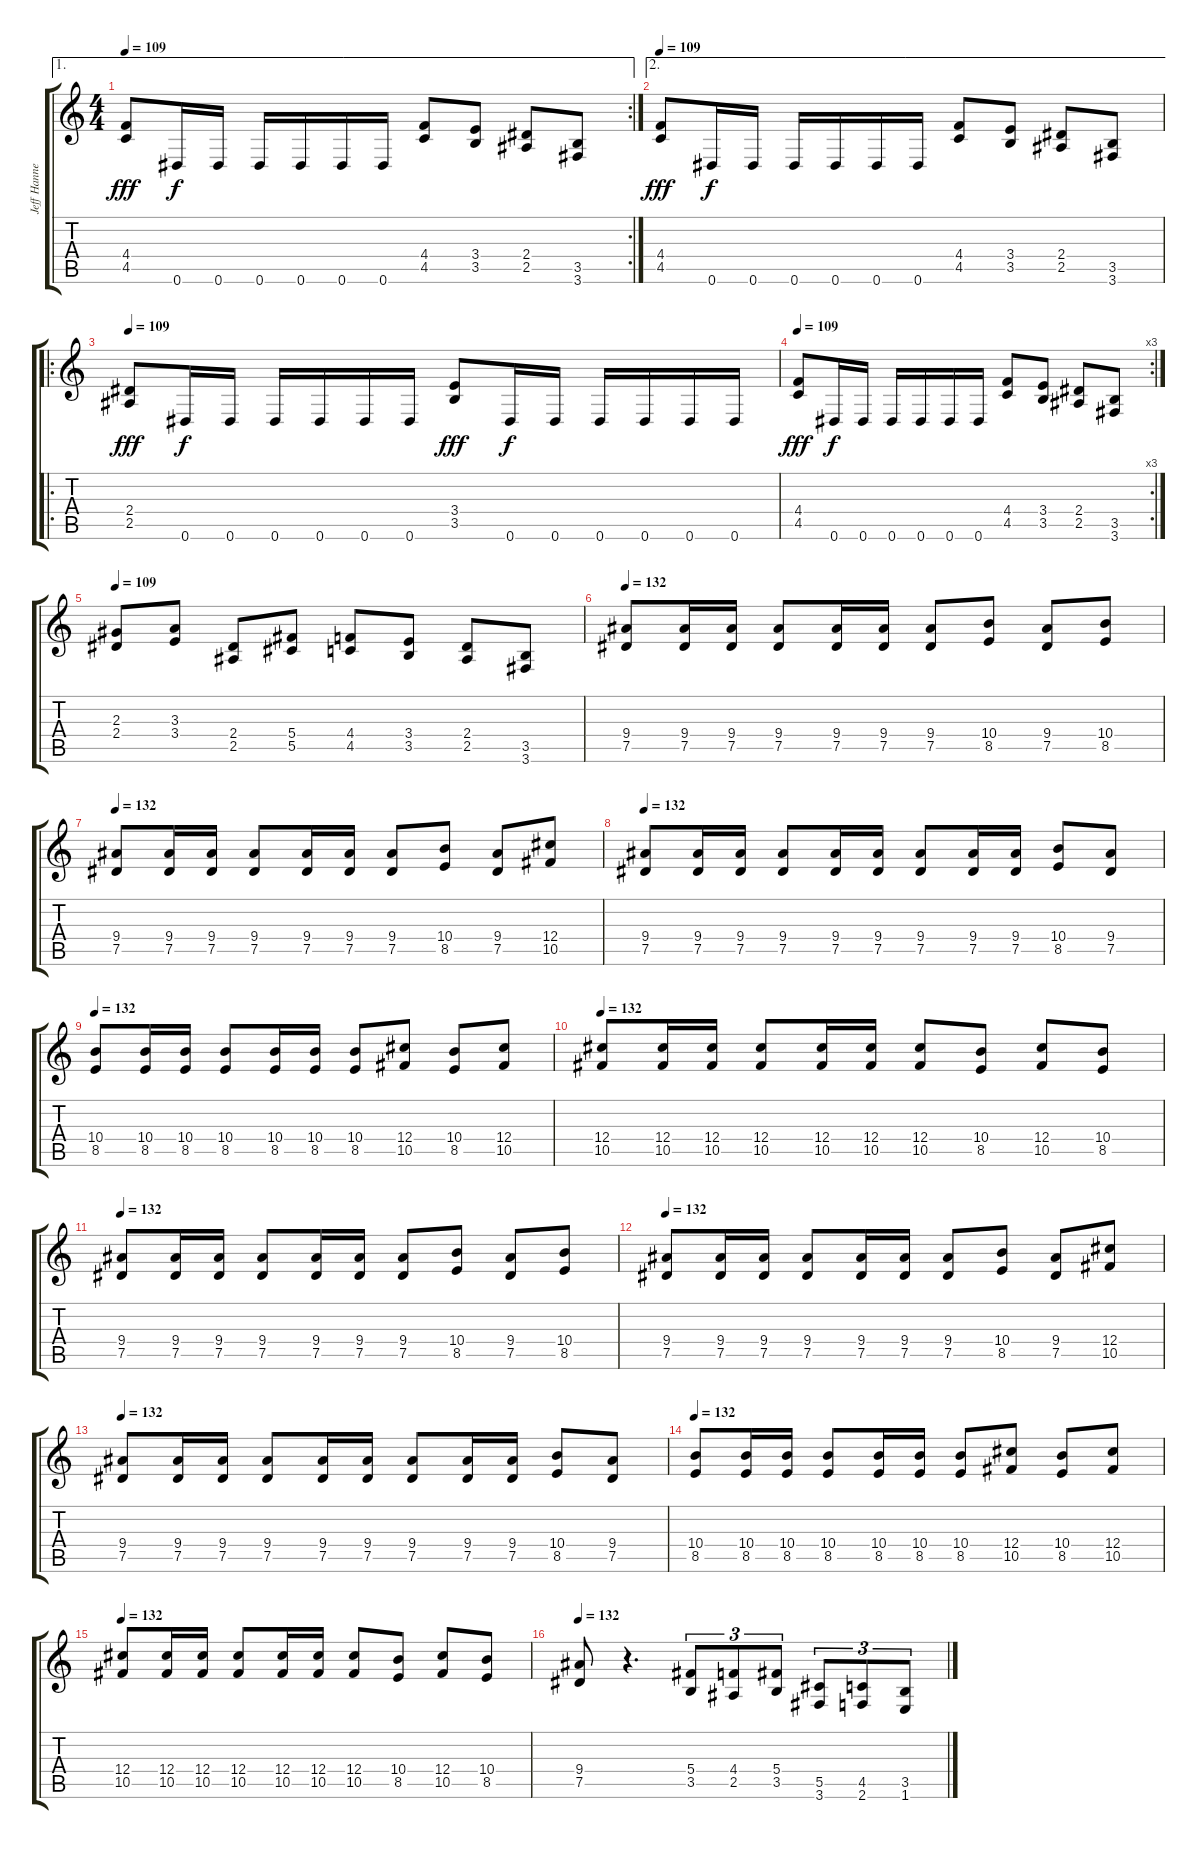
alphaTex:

\track ("Jeff Hanneman" "Jeff Hanne") {instrument distortionguitar}
\staff {score tabs}
\tuning (Eb4 Bb3 Gb3 Db3 Ab2 Eb2) {hide}
\ae 1
\rc 2
\ts (4 4)
\tempo 109
\clef g2
\ks c
(4.4 4.5).8{dy fff} 0.6.16{dy f} 0.6.16 0.6.16 0.6.16 0.6.16 0.6.16 (4.4 4.5).8 (3.4 3.5).8 (2.4 2.5).8 (3.5 3.6).8 |
\ae 2
\tempo 109
(4.4 4.5).8{dy fff} 0.6.16{dy f} 0.6.16 0.6.16 0.6.16 0.6.16 0.6.16 (4.4 4.5).8 (3.4 3.5).8 (2.4 2.5).8 (3.5 3.6).8 |
\ro
\tempo 109
(2.4 2.5).8{dy fff} 0.6.16{dy f} 0.6.16 0.6.16 0.6.16 0.6.16 0.6.16 (3.4 3.5).8{dy fff} 0.6.16{dy f} 0.6.16 0.6.16 0.6.16 0.6.16 0.6.16 |
\rc 3
\tempo 109
(4.4 4.5).8{dy fff} 0.6.16{dy f} 0.6.16 0.6.16 0.6.16 0.6.16 0.6.16 (4.4 4.5).8 (3.4 3.5).8 (2.4 2.5).8 (3.5 3.6).8 |
\tempo 109
(2.3 2.4).8 (3.3 3.4).8 (2.4 2.5).8 (5.4 5.5).8 (4.4 4.5).8 (3.4 3.5).8 (2.4 2.5).8 (3.5 3.6).8 |
\tempo 132
(9.4 7.5).8 (9.4 7.5).16 (9.4 7.5).16 (9.4 7.5).8 (9.4 7.5).16 (9.4 7.5).16 (9.4 7.5).8 (10.4 8.5).8 (9.4 7.5).8 (10.4 8.5).8 |
\tempo 132
(9.4 7.5).8 (9.4 7.5).16 (9.4 7.5).16 (9.4 7.5).8 (9.4 7.5).16 (9.4 7.5).16 (9.4 7.5).8 (10.4 8.5).8 (9.4 7.5).8 (12.4 10.5).8 |
\tempo 132
(9.4 7.5).8 (9.4 7.5).16 (9.4 7.5).16 (9.4 7.5).8 (9.4 7.5).16 (9.4 7.5).16 (9.4 7.5).8 (9.4 7.5).16 (9.4 7.5).16 (10.4 8.5).8 (9.4 7.5).8 |
\tempo 132
(10.4 8.5).8 (10.4 8.5).16 (10.4 8.5).16 (10.4 8.5).8 (10.4 8.5).16 (10.4 8.5).16 (10.4 8.5).8 (12.4 10.5).8 (10.4 8.5).8 (12.4 10.5).8 |
\tempo 132
(12.4 10.5).8 (12.4 10.5).16 (12.4 10.5).16 (12.4 10.5).8 (12.4 10.5).16 (12.4 10.5).16 (12.4 10.5).8 (10.4 8.5).8 (12.4 10.5).8 (10.4 8.5).8 |
\tempo 132
(9.4 7.5).8 (9.4 7.5).16 (9.4 7.5).16 (9.4 7.5).8 (9.4 7.5).16 (9.4 7.5).16 (9.4 7.5).8 (10.4 8.5).8 (9.4 7.5).8 (10.4 8.5).8 |
\tempo 132
(9.4 7.5).8 (9.4 7.5).16 (9.4 7.5).16 (9.4 7.5).8 (9.4 7.5).16 (9.4 7.5).16 (9.4 7.5).8 (10.4 8.5).8 (9.4 7.5).8 (12.4 10.5).8 |
\tempo 132
(9.4 7.5).8 (9.4 7.5).16 (9.4 7.5).16 (9.4 7.5).8 (9.4 7.5).16 (9.4 7.5).16 (9.4 7.5).8 (9.4 7.5).16 (9.4 7.5).16 (10.4 8.5).8 (9.4 7.5).8 |
\tempo 132
(10.4 8.5).8 (10.4 8.5).16 (10.4 8.5).16 (10.4 8.5).8 (10.4 8.5).16 (10.4 8.5).16 (10.4 8.5).8 (12.4 10.5).8 (10.4 8.5).8 (12.4 10.5).8 |
\tempo 132
(12.4 10.5).8 (12.4 10.5).16 (12.4 10.5).16 (12.4 10.5).8 (12.4 10.5).16 (12.4 10.5).16 (12.4 10.5).8 (10.4 8.5).8 (12.4 10.5).8 (10.4 8.5).8 |
\tempo 132
(9.4 7.5).8 r.4{d} (5.4 3.5).8{tu (3 2)} (4.4 2.5).8{tu (3 2)} (5.4 3.5).8{tu (3 2)} (5.5 3.6).8{tu (3 2)} (4.5 2.6).8{tu (3 2)} (3.5 1.6).8{tu (3 2)}
